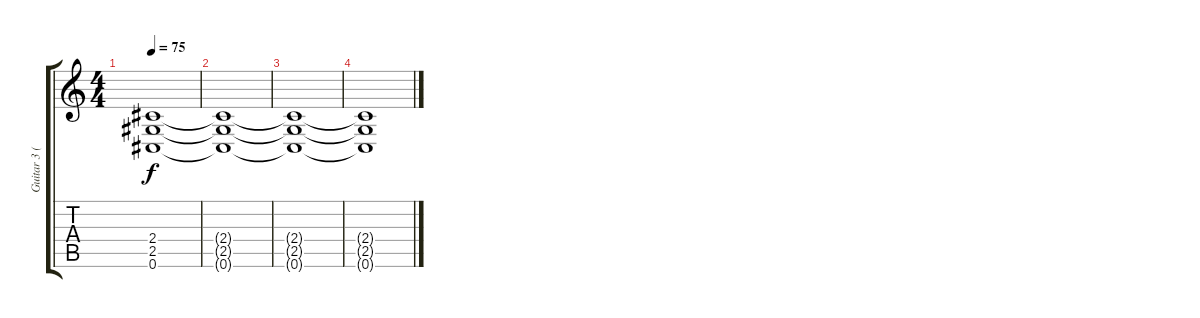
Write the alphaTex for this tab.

\track ("Guitar 3 (Distortion)" "Guitar 3 (") {instrument distortionguitar}
\staff {score tabs}
\tuning (Db4 Ab3 E3 B2 Gb2 Db2) {hide}
\ts (4 4)
\tempo 75
\clef g2
\ks c
(2.4 2.5 0.6).1{dy f} |
(2.4{t} 2.5{t} 0.6{t}).1 |
(2.4{t} 2.5{t} 0.6{t}).1 |
(2.4{t} 2.5{t} 0.6{t}).1
